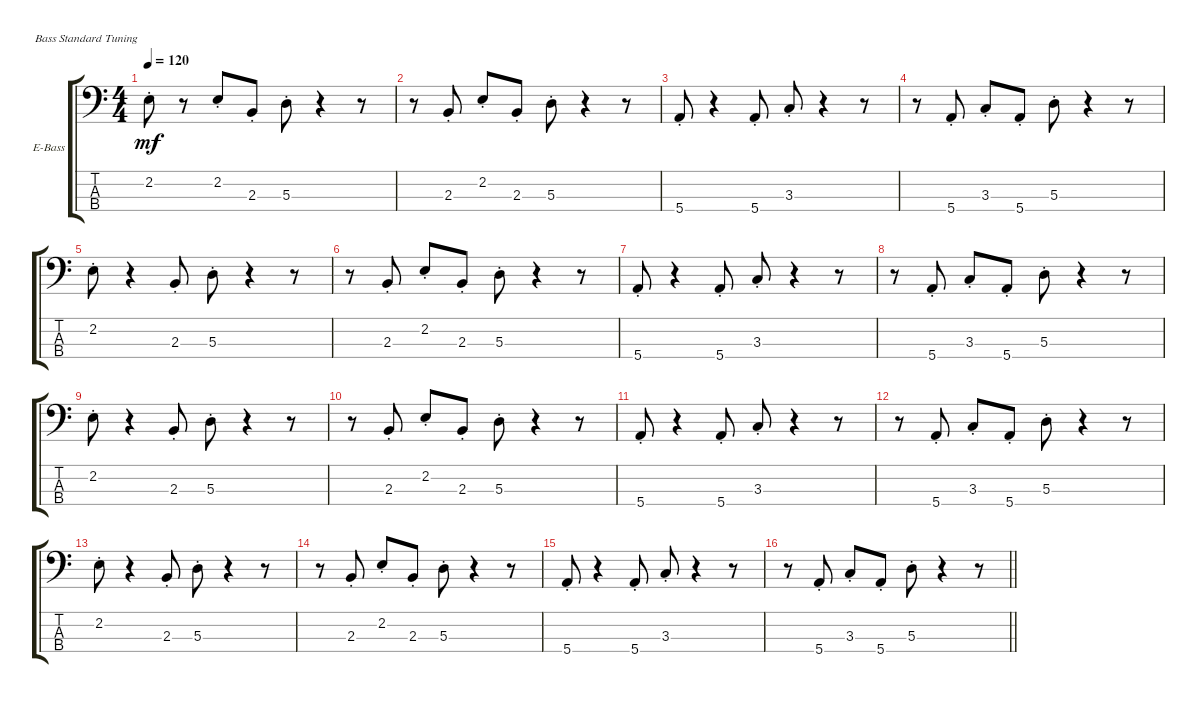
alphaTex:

\bracketExtendMode groupsimilarinstruments
\firstSystemTrackNameOrientation horizontal
\otherSystemsTrackNameOrientation horizontal
\track ("Бас 1" "E-Bass") {instrument electricbasspick}
\staff {score tabs}
\tuning (G2 D2 A1 E1)
\ts (4 4)
\tempo 120
\clef f4
\ks c
2.2{st}.8{dy mf} r.8 2.2{st}.8 2.3{st}.8 5.3{st}.8 r.4 r.8 |
r.8 2.3{st}.8 2.2{st}.8 2.3{st}.8 5.3{st}.8 r.4 r.8 |
5.4{st}.8 r.4 5.4{st}.8 3.3{st}.8 r.4 r.8 |
r.8 5.4{st}.8 3.3{st}.8 5.4{st}.8 5.3{st}.8 r.4 r.8 |
2.2{st}.8 r.4 2.3{st}.8 5.3{st}.8 r.4 r.8 |
r.8 2.3{st}.8 2.2{st}.8 2.3{st}.8 5.3{st}.8 r.4 r.8 |
5.4{st}.8 r.4 5.4{st}.8 3.3{st}.8 r.4 r.8 |
r.8 5.4{st}.8 3.3{st}.8 5.4{st}.8 5.3{st}.8 r.4 r.8 |
2.2{st}.8 r.4 2.3{st}.8 5.3{st}.8 r.4 r.8 |
r.8 2.3{st}.8 2.2{st}.8 2.3{st}.8 5.3{st}.8 r.4 r.8 |
5.4{st}.8 r.4 5.4{st}.8 3.3{st}.8 r.4 r.8 |
r.8 5.4{st}.8 3.3{st}.8 5.4{st}.8 5.3{st}.8 r.4 r.8 |
2.2{st}.8 r.4 2.3{st}.8 5.3{st}.8 r.4 r.8 |
r.8 2.3{st}.8 2.2{st}.8 2.3{st}.8 5.3{st}.8 r.4 r.8 |
5.4{st}.8 r.4 5.4{st}.8 3.3{st}.8 r.4 r.8 |
\barLineRight lightlight
r.8 5.4{st}.8 3.3{st}.8 5.4{st}.8 5.3{st}.8 r.4 r.8
